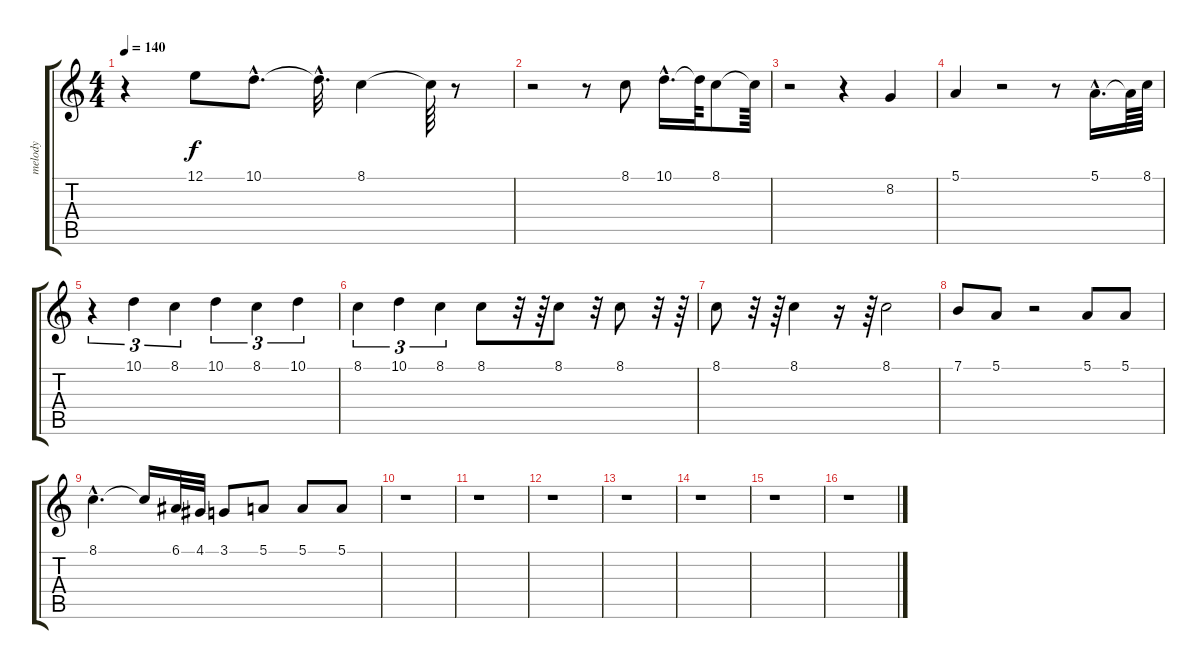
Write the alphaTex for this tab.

\track ("melody " "melody ") {instrument synthstrings1}
\staff {score tabs}
\tuning (E4 B3 G3 D3 A2 E2) {hide}
\ts (4 4)
\tempo 140
\clef g2
\ks c
r.4{dy f} 12.1.8 10.1{hac}.8{d} 10.1{hac t}.32{d} 8.1.4 8.1{t}.64 r.8 |
r.2 r.8 8.1.8 10.1{hac}.16{d} 10.1{t}.64 8.1.8 8.1{t}.64 |
r.2 r.4 8.2.4 |
5.1.4 r.2 r.8 5.1{hac}.16{d} 5.1{t}.64 8.1.64 |
r.4{tu (3 2)} 10.1.4{tu (3 2)} 8.1.4{tu (3 2)} 10.1.4{tu (3 2)} 8.1.4{tu (3 2)} 10.1.4{tu (3 2)} |
8.1.4{tu (3 2)} 10.1.4{tu (3 2)} 8.1.4{tu (3 2)} 8.1.8 r.32 r.64 8.1.8 r.32 8.1.8 r.32 r.64 |
8.1.8 r.32 r.64 8.1.4 r.16 r.64 8.1.2 |
7.1.8 5.1.8 r.2 5.1.8 5.1.8 |
8.1{hac}.4{d} 8.1{t}.16 6.1.32 4.1.32 3.1.8 5.1.8 5.1.8 5.1.8 |
r.1 |
r.1 |
r.1 |
r.1 |
r.1 |
r.1 |
r.1
